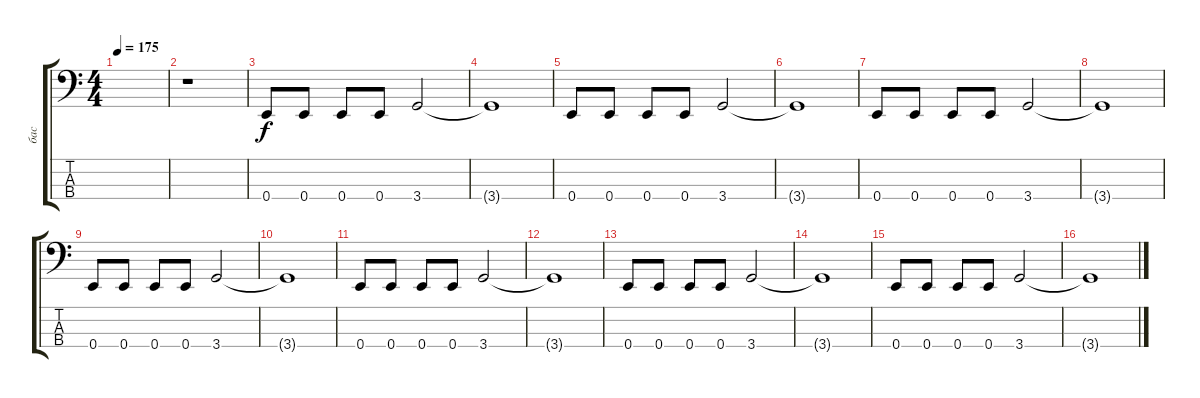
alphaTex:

\track ("бас" "бас") {instrument electricbasspick}
\staff {score tabs}
\tuning (G2 D2 A1 E1) {hide}
\ts (4 4)
\tempo 175
\clef f4
\ks c
|
r.1 |
0.4.8 0.4.8 0.4.8 0.4.8 3.4.2 |
3.4{t}.1 |
0.4.8 0.4.8 0.4.8 0.4.8 3.4.2 |
3.4{t}.1 |
0.4.8 0.4.8 0.4.8 0.4.8 3.4.2 |
3.4{t}.1 |
0.4.8 0.4.8 0.4.8 0.4.8 3.4.2 |
3.4{t}.1 |
0.4.8 0.4.8 0.4.8 0.4.8 3.4.2 |
3.4{t}.1 |
0.4.8 0.4.8 0.4.8 0.4.8 3.4.2 |
3.4{t}.1 |
0.4.8 0.4.8 0.4.8 0.4.8 3.4.2 |
3.4{t}.1
